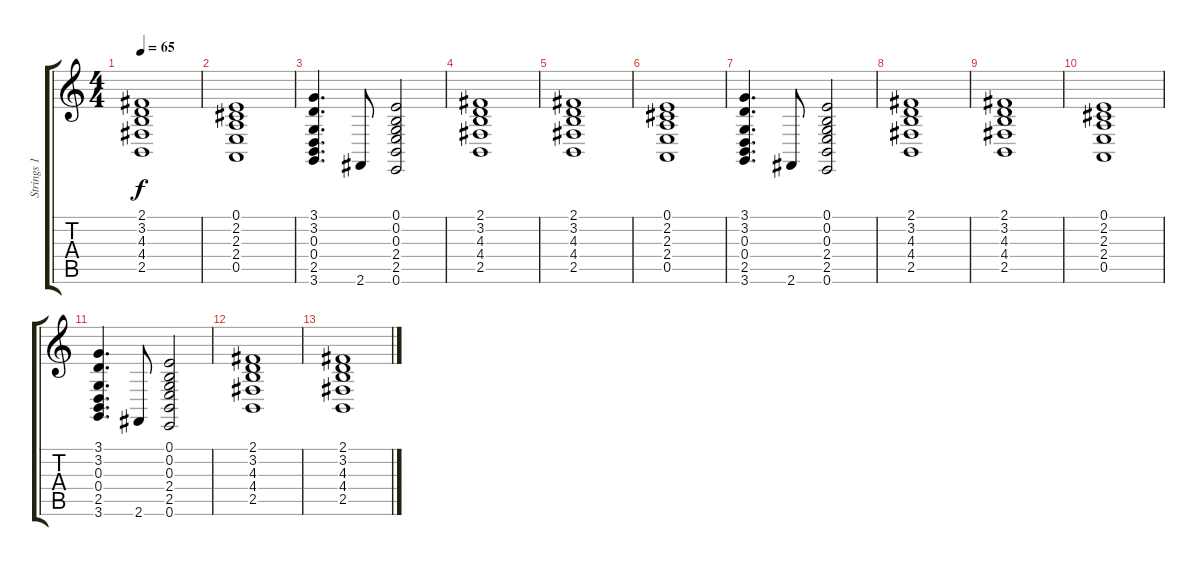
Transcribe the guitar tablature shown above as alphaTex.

\track ("Strings 1" "Strings 1") {instrument synthstrings1}
\staff {score tabs}
\tuning (E4 B3 G3 D3 A2 E2) {hide}
\ts (4 4)
\tempo 65
\clef g2
\ks c
(2.1 3.2 4.3 4.4 2.5).1{dy f} |
(0.1 2.2 2.3 2.4 0.5).1 |
(3.1 3.2 0.3 0.4 2.5 3.6).4{d} 2.6.8 (0.1 0.2 0.3 2.4 2.5 0.6).2 |
(2.1 3.2 4.3 4.4 2.5).1 |
(2.1 3.2 4.3 4.4 2.5).1 |
(0.1 2.2 2.3 2.4 0.5).1 |
(3.1 3.2 0.3 0.4 2.5 3.6).4{d} 2.6.8 (0.1 0.2 0.3 2.4 2.5 0.6).2 |
(2.1 3.2 4.3 4.4 2.5).1 |
(2.1 3.2 4.3 4.4 2.5).1 |
(0.1 2.2 2.3 2.4 0.5).1{volume 5} |
(3.1 3.2 0.3 0.4 2.5 3.6).4{d} 2.6.8 (0.1 0.2 0.3 2.4 2.5 0.6).2 |
(2.1 3.2 4.3 4.4 2.5).1{volume 0} |
(2.1 3.2 4.3 4.4 2.5).1
